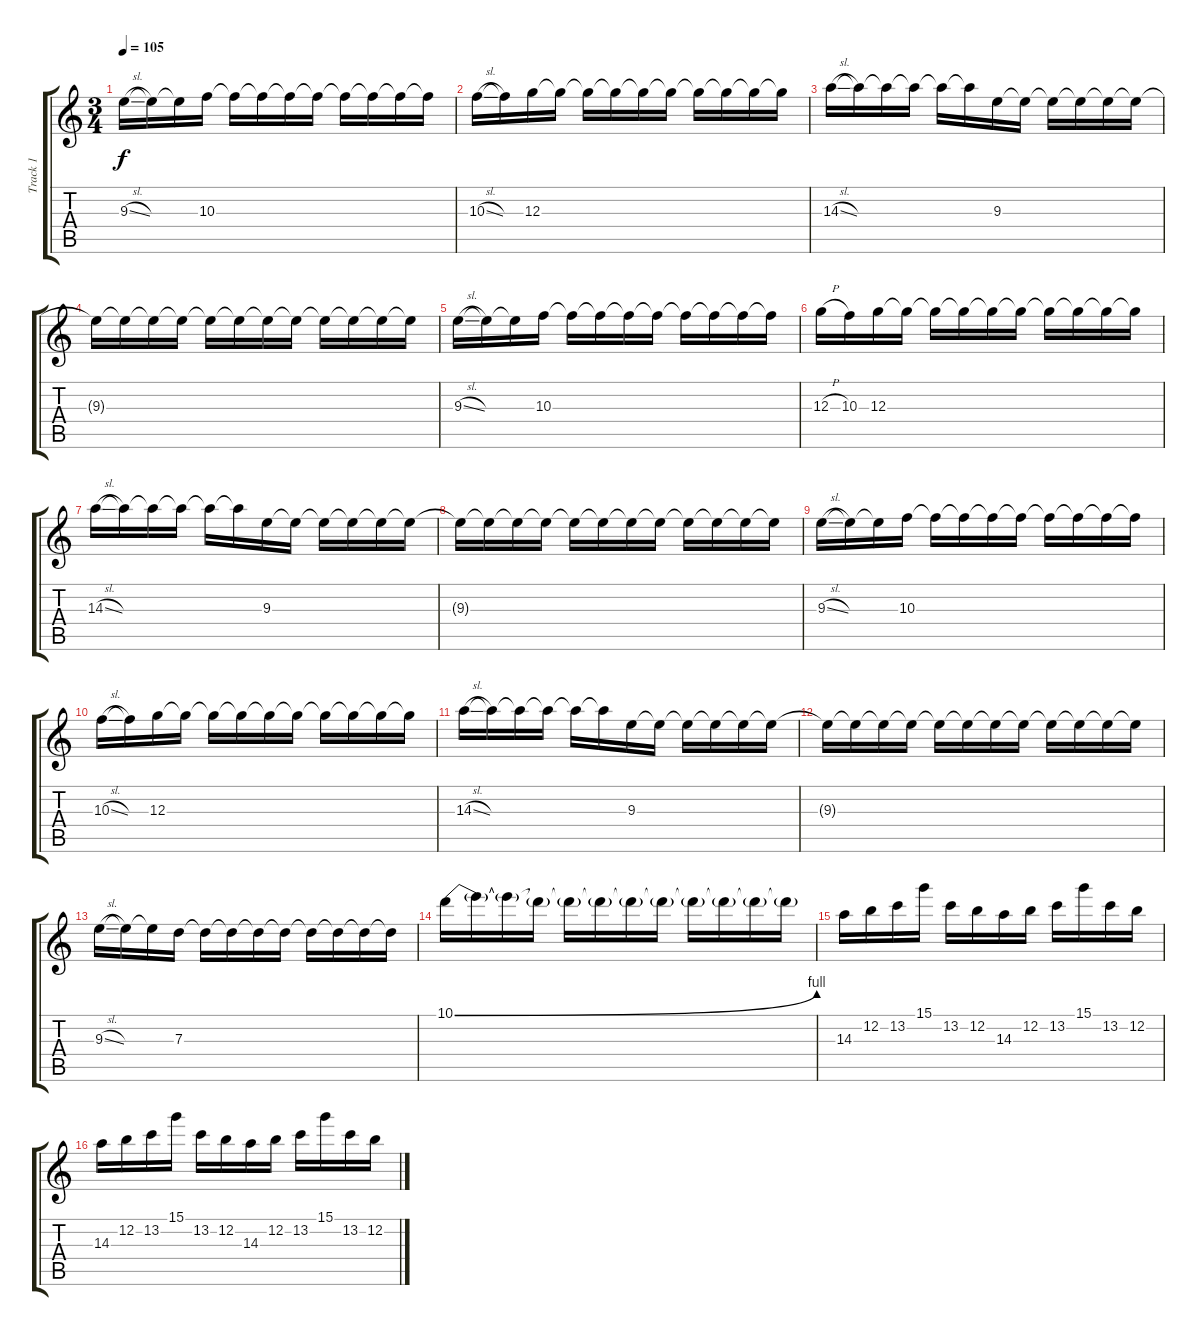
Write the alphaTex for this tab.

\track ("Track 1" "Track 1") {instrument distortionguitar}
\staff {score tabs}
\tuning (E4 B3 G3 D3 A2 E2) {hide}
\ts (3 4)
\tempo 105
\clef g2
\ks c
9.3{sl}.16{dy f} 9.3{t}.16 9.3{t}.16 10.3.16 10.3{t}.16 10.3{t}.16 10.3{t}.16 10.3{t}.16 10.3{t}.16 10.3{t}.16 10.3{t}.16 10.3{t}.16 |
10.3{sl}.16 10.3{t}.16 12.3.16 12.3{t}.16 12.3{t}.16 12.3{t}.16 12.3{t}.16 12.3{t}.16 12.3{t}.16 12.3{t}.16 12.3{t}.16 12.3{t}.16 |
14.3{sl}.16 14.3{t}.16 14.3{t}.16 14.3{t}.16 14.3{t}.16 14.3{t}.16 9.3.16 9.3{t}.16 9.3{t}.16 9.3{t}.16 9.3{t}.16 9.3{t}.16 |
9.3{t}.16 9.3{t}.16 9.3{t}.16 9.3{t}.16 9.3{t}.16 9.3{t}.16 9.3{t}.16 9.3{t}.16 9.3{t}.16 9.3{t}.16 9.3{t}.16 9.3{t}.16 |
9.3{sl}.16 9.3{t}.16 9.3{t}.16 10.3.16 10.3{t}.16 10.3{t}.16 10.3{t}.16 10.3{t}.16 10.3{t}.16 10.3{t}.16 10.3{t}.16 10.3{t}.16 |
12.3{h}.16 10.3.16 12.3.16 12.3{t}.16 12.3{t}.16 12.3{t}.16 12.3{t}.16 12.3{t}.16 12.3{t}.16 12.3{t}.16 12.3{t}.16 12.3{t}.16 |
14.3{sl}.16 14.3{t}.16 14.3{t}.16 14.3{t}.16 14.3{t}.16 14.3{t}.16 9.3.16 9.3{t}.16 9.3{t}.16 9.3{t}.16 9.3{t}.16 9.3{t}.16 |
9.3{t}.16 9.3{t}.16 9.3{t}.16 9.3{t}.16 9.3{t}.16 9.3{t}.16 9.3{t}.16 9.3{t}.16 9.3{t}.16 9.3{t}.16 9.3{t}.16 9.3{t}.16 |
9.3{sl}.16 9.3{t}.16 9.3{t}.16 10.3.16 10.3{t}.16 10.3{t}.16 10.3{t}.16 10.3{t}.16 10.3{t}.16 10.3{t}.16 10.3{t}.16 10.3{t}.16 |
10.3{sl}.16 10.3{t}.16 12.3.16 12.3{t}.16 12.3{t}.16 12.3{t}.16 12.3{t}.16 12.3{t}.16 12.3{t}.16 12.3{t}.16 12.3{t}.16 12.3{t}.16 |
14.3{sl}.16 14.3{t}.16 14.3{t}.16 14.3{t}.16 14.3{t}.16 14.3{t}.16 9.3.16 9.3{t}.16 9.3{t}.16 9.3{t}.16 9.3{t}.16 9.3{t}.16 |
9.3{t}.16 9.3{t}.16 9.3{t}.16 9.3{t}.16 9.3{t}.16 9.3{t}.16 9.3{t}.16 9.3{t}.16 9.3{t}.16 9.3{t}.16 9.3{t}.16 9.3{t}.16 |
9.3{sl}.16 9.3{t}.16 9.3{t}.16 7.3.16 7.3{t}.16 7.3{t}.16 7.3{t}.16 7.3{t}.16 7.3{t}.16 7.3{t}.16 7.3{t}.16 7.3{t}.16 |
10.1{be (bend 0 0 60 4)}.16 10.1{t}.16 10.1{t}.16 10.1{t}.16 10.1{t}.16 10.1{t}.16 10.1{t}.16 10.1{t}.16 10.1{t}.16 10.1{t}.16 10.1{t}.16 10.1{t}.16 |
14.3.16 12.2.16 13.2.16 15.1.16 13.2.16 12.2.16 14.3.16 12.2.16 13.2.16 15.1.16 13.2.16 12.2.16 |
14.3.16 12.2.16 13.2.16 15.1.16 13.2.16 12.2.16 14.3.16 12.2.16 13.2.16 15.1.16 13.2.16 12.2.16
